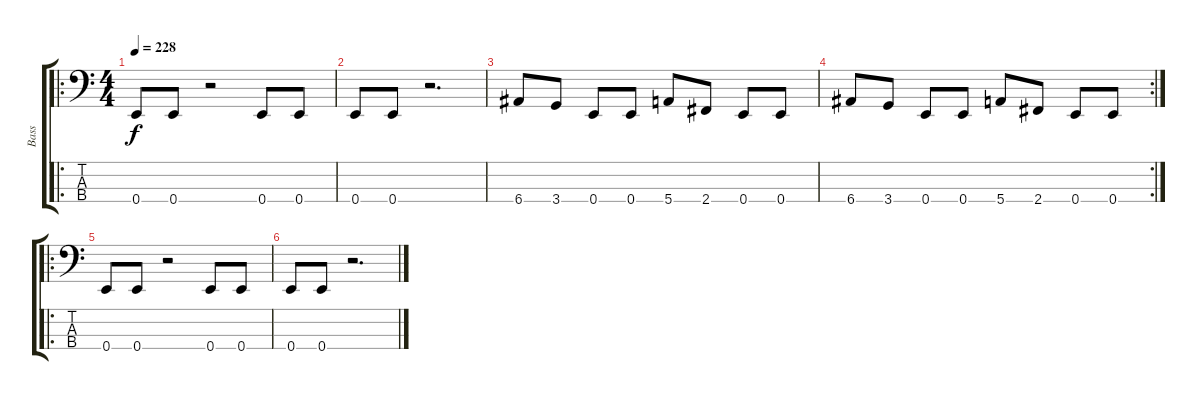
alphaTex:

\track ("Bass" "Bass") {instrument electricbassfinger}
\staff {score tabs}
\tuning (G2 D2 A1 E1) {hide}
\ro
\ts (4 4)
\tempo 228
\clef f4
\ks c
0.4.8{dy f} 0.4.8 r.2 0.4.8 0.4.8 |
0.4.8 0.4.8 r.2{d} |
6.4.8 3.4.8 0.4.8 0.4.8 5.4.8 2.4.8 0.4.8 0.4.8 |
\rc 2
6.4.8 3.4.8 0.4.8 0.4.8 5.4.8 2.4.8 0.4.8 0.4.8 |
\ro
0.4.8 0.4.8 r.2 0.4.8 0.4.8 |
0.4.8 0.4.8 r.2{d}
